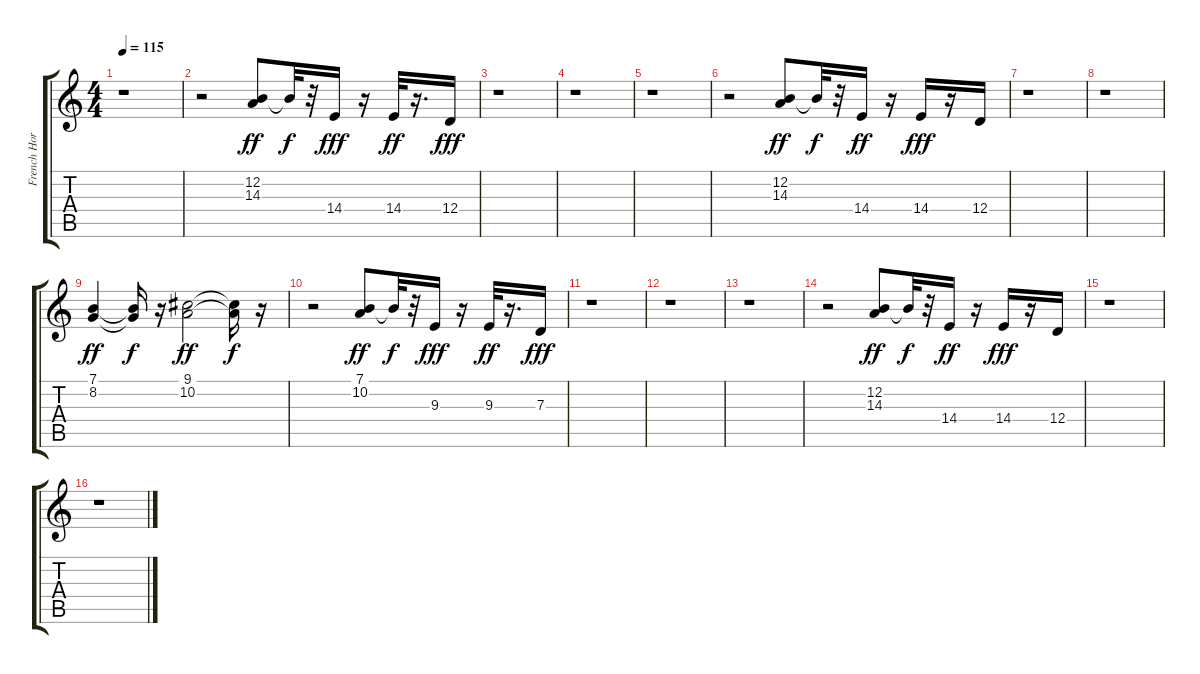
\track ("French Horn" "French Hor") {instrument frenchhorn}
\staff {score tabs}
\tuning (E4 B3 G3 D3 A2 E2) {hide}
\ts (4 4)
\tempo 115
\clef g2
\ks c
r.1{dy ff} |
r.2 (12.2 14.3).8 12.2{t}.32{dy f} r.32 14.4.16{dy fff} r.16 14.4.32{dy ff} r.16{d} 12.4.16{dy fff} |
r.1 |
r.1 |
r.1 |
r.2 (12.2 14.3).8{dy ff} 12.2{t}.32{dy f} r.32 14.4.16{dy ff} r.16 14.4.16{dy fff} r.16 12.4.16 |
r.1 |
r.1 |
(7.1 8.2).4{dy ff} (7.1{t} 8.2{t}).16{dy f} r.16 (9.1 10.2).2{dy ff} (9.1{t} 10.2{t}).16{dy f} r.16 |
r.2 (7.1 10.2).8{dy ff} 7.1{t}.32{dy f} r.32 9.3.16{dy fff} r.16 9.3.32{dy ff} r.16{d} 7.3.16{dy fff} |
r.1 |
r.1 |
r.1 |
r.2 (12.2 14.3).8{dy ff} 12.2{t}.32{dy f} r.32 14.4.16{dy ff} r.16 14.4.16{dy fff} r.16 12.4.16 |
r.1 |
r.1
